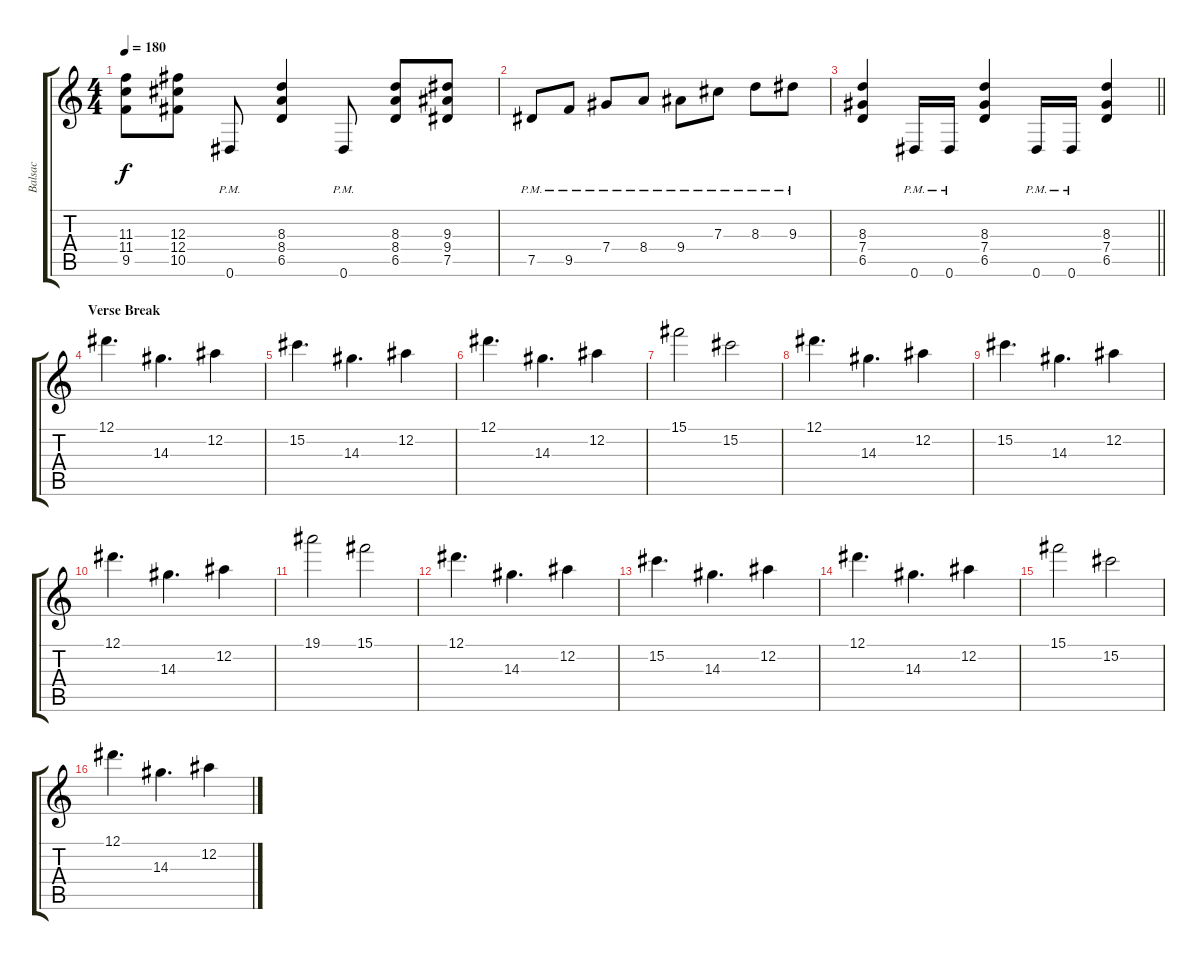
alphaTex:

\track ("Balsac" "Balsac") {instrument overdrivenguitar}
\staff {score tabs}
\tuning (Eb4 Bb3 Gb3 Db3 Ab2 Eb2) {hide}
\ts (4 4)
\tempo 180
\clef g2
\ks c
(11.3 11.4 9.5).8{dy f} (12.3 12.4 10.5).8 0.6{pm}.8 (8.3 8.4 6.5).4 0.6{pm}.8 (8.3 8.4 6.5).8 (9.3 9.4 7.5).8 |
7.5{pm}.8 9.5{pm}.8 7.4{pm}.8 8.4{pm}.8 9.4{pm}.8 7.3{pm}.8 8.3{pm}.8 9.3{pm}.8 |
\barLineRight lightlight
(8.3 7.4 6.5).4 0.6{pm}.16 0.6{pm}.16 (8.3 7.4 6.5).4 0.6{pm}.16 0.6{pm}.16 (8.3 7.4 6.5).4 |
\section ("" "Verse Break")
12.1.4{d} 14.3.4{d} 12.2.4 |
15.2.4{d} 14.3.4{d} 12.2.4 |
12.1.4{d} 14.3.4{d} 12.2.4 |
15.1.2 15.2.2 |
12.1.4{d} 14.3.4{d} 12.2.4 |
15.2.4{d} 14.3.4{d} 12.2.4 |
12.1.4{d} 14.3.4{d} 12.2.4 |
19.1.2 15.1.2 |
12.1.4{d} 14.3.4{d} 12.2.4 |
15.2.4{d} 14.3.4{d} 12.2.4 |
12.1.4{d} 14.3.4{d} 12.2.4 |
15.1.2 15.2.2 |
12.1.4{d} 14.3.4{d} 12.2.4
